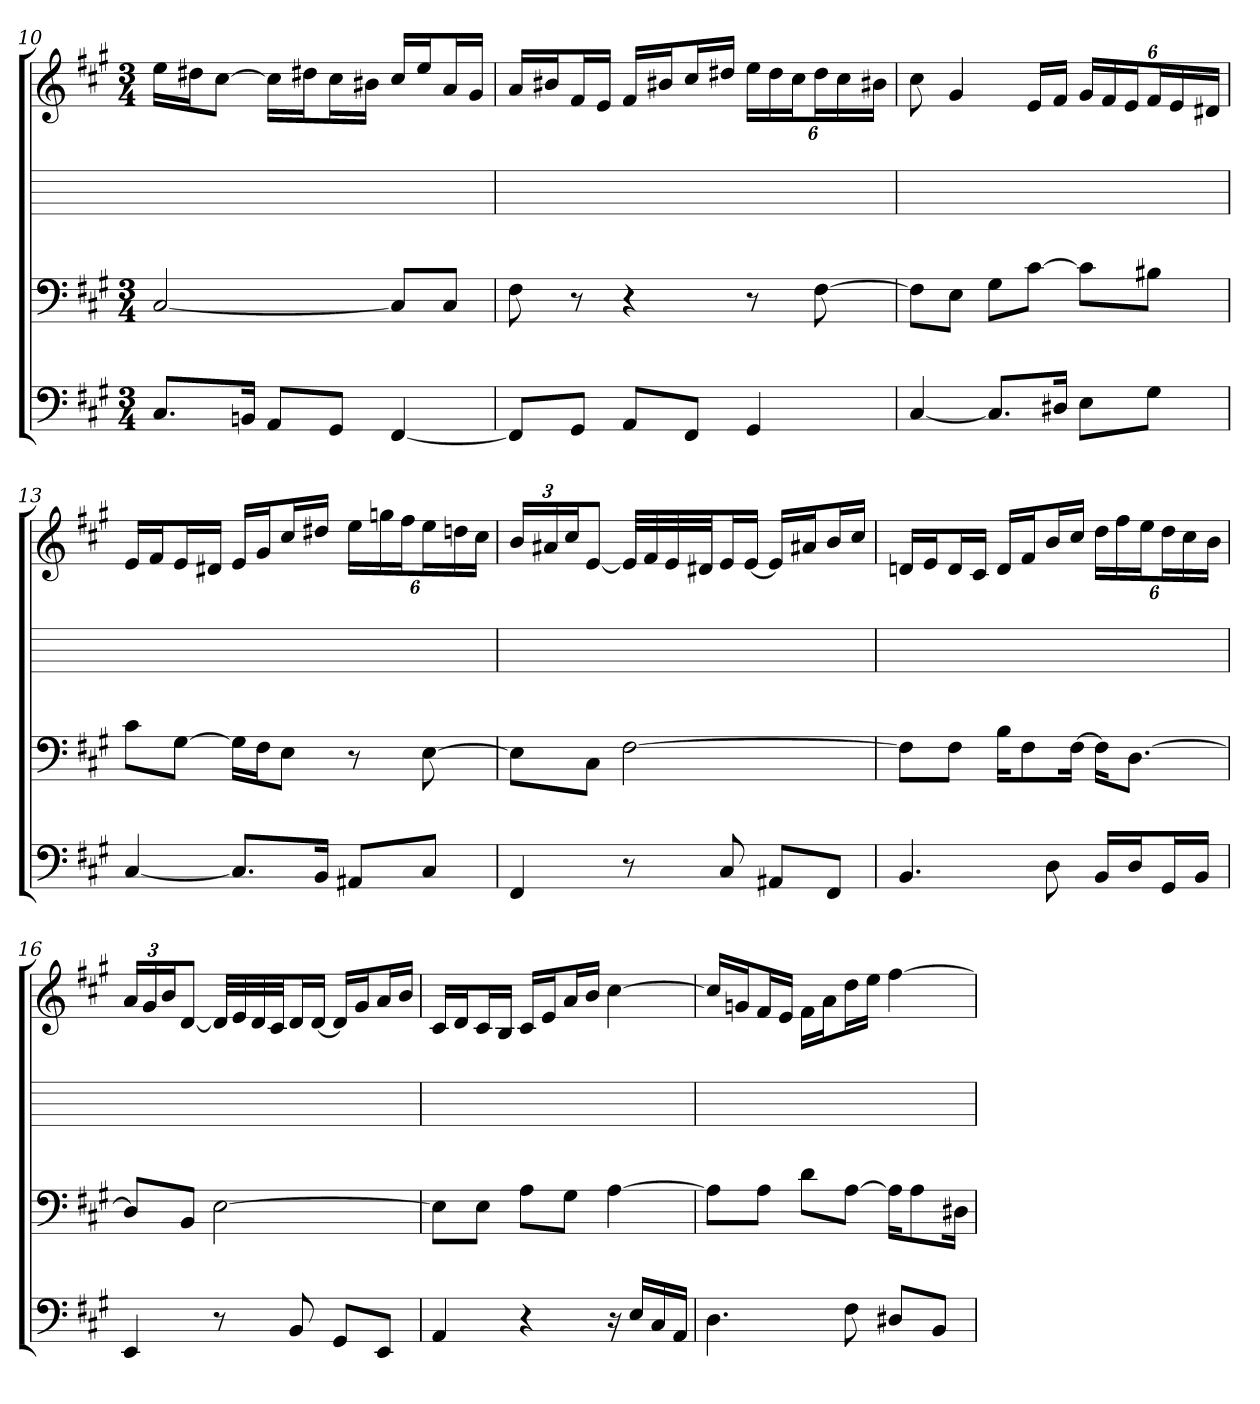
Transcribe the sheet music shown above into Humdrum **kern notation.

**kern	**kern	**kern	**kern
*part4	*part3	*part2	*part1
*staff4	*staff3	*staff2	*staff1
*clefF4	*clefF4	*	*clefG2
*k[f#c#g#]	*k[f#c#g#]	*	*k[f#c#g#]
*f#:	*f#:	*	*f#:
*M3/4	*M3/4	*	*M3/4
=10	=10	=10	=10
8.C#/L	[2C#	2.ryy	16ee\LL
.	.	.	16dd#X\J
.	.	.	[8cc#\J
16BBn/Jk	.	.	.
8AA/L	.	.	16cc#\LL]
.	.	.	16dd#X\J
8GG#/J	.	.	16cc#\L
.	.	.	16b#X\JJ
[4FF#	8C#/L]	.	16cc#/LL
.	.	.	16ee/J
.	8C#/J	.	16a/L
.	.	.	16g#/JJ
=11	=11	=11	=11
8FF#/L]	8F#	2.ryy	16a/LL
.	.	.	16b#X/J
8GG#/J	8r	.	16f#/L
.	.	.	16e/JJ
8AA/L	4r	.	16f#/LL
.	.	.	16b#X/J
8FF#/J	.	.	16cc#/L
.	.	.	16dd#X/JJ
4GG#	8r	.	24ee\LL
.	.	.	24dd#\
.	.	.	24cc#\J
.	[8F#	.	24dd#\L
.	.	.	24cc#\
.	.	.	24b#X\JJ
=12	=12	=12	=12
[4C#	8F#\L]	2.ryy	8cc#
.	8E\J	.	4g#
8.C#/L]	8G#\L	.	.
.	[8c#\J	.	16e/LL
16D#X/Jk	.	.	16f#/JJ
8E\L	8c#\L]	.	24g#/LL
.	.	.	24f#/
.	.	.	24e/J
8G#\J	8B#X\J	.	24f#/L
.	.	.	24e/
.	.	.	24d#X/JJ
=13	=13	=13	=13
[4C#	8c#\L	2.ryy	16e/LL
.	.	.	16f#/J
.	[8G#\J	.	16e/L
.	.	.	16d#X/JJ
8.C#/L]	16G#\LL]	.	16e/LL
.	16F#\J	.	16g#/J
.	8E\J	.	16cc#/L
16BB/Jk	.	.	16dd#X/JJ
8AA#X/L	8r	.	24ee\LL
.	.	.	24ggn\
.	.	.	24ff#\J
8C#/J	[8E	.	24ee\L
.	.	.	24ddn\
.	.	.	24cc#\JJ
=14	=14	=14	=14
4FF#	8E\L]	2.ryy	24b/LL
.	.	.	24a#X/
.	.	.	24cc#/J
.	8C#\J	.	[8e/J
8r	[2F#	.	32e/LLL]
.	.	.	32f#/
.	.	.	32e/
.	.	.	32d#X/JJ
8C#	.	.	16e/L
.	.	.	[16e/JJ
8AA#X/L	.	.	16e/LL]
.	.	.	16a#X/J
8FF#/J	.	.	16b/L
.	.	.	16cc#/JJ
=15	=15	=15	=15
4.BB	8F#\L]	2.ryy	16dn/LL
.	.	.	16e/J
.	8F#\J	.	16d/L
.	.	.	16c#/JJ
.	16B\KL	.	16d/LL
.	8F#\	.	16f#/J
8D	.	.	16b/L
.	[16F#\Jk	.	16cc#/JJ
16BB/LL	16F#\KL]	.	24dd\LL
.	.	.	24ff#\
16D/J	[8.D\J	.	.
.	.	.	24ee\J
16GG#/L	.	.	24dd\L
.	.	.	24cc#\
16BB/JJ	.	.	.
.	.	.	24b\JJ
=16	=16	=16	=16
4EE	8D/L]	2.ryy	24a/LL
.	.	.	24g#/
.	.	.	24b/J
.	8BB/J	.	[8d/J
8r	[2E	.	32d/LLL]
.	.	.	32e/
.	.	.	32d/
.	.	.	32c#/JJ
8BB	.	.	16d/L
.	.	.	[16d/JJ
8GG#/L	.	.	16d/LL]
.	.	.	16g#/J
8EE/J	.	.	16a/L
.	.	.	16b/JJ
=17	=17	=17	=17
4AA	8E\L]	2.ryy	16c#/LL
.	.	.	16d/J
.	8E\J	.	16c#/L
.	.	.	16B/JJ
4r	8A\L	.	16c#/LL
.	.	.	16e/J
.	8G#\J	.	16a/L
.	.	.	16b/JJ
16r	[4A	.	[4cc#
16E/LL	.	.	.
16C#/	.	.	.
16AA/JJ	.	.	.
=18	=18	=18	=18
4.D	8A\L]	2.ryy	16cc#/LL]
.	.	.	16gn/J
.	8A\J	.	16f#/L
.	.	.	16e/JJ
.	8d\L	.	16f#\LL
.	.	.	16a\J
8F#	[8A\J	.	16dd\L
.	.	.	16ee\JJ
8D#X/L	16A\KL]	.	[4ff#
.	8A\	.	.
8BB/J	.	.	.
.	16D#X\Jk	.	.
=	=	=	=
*-	*-	*-	*-
